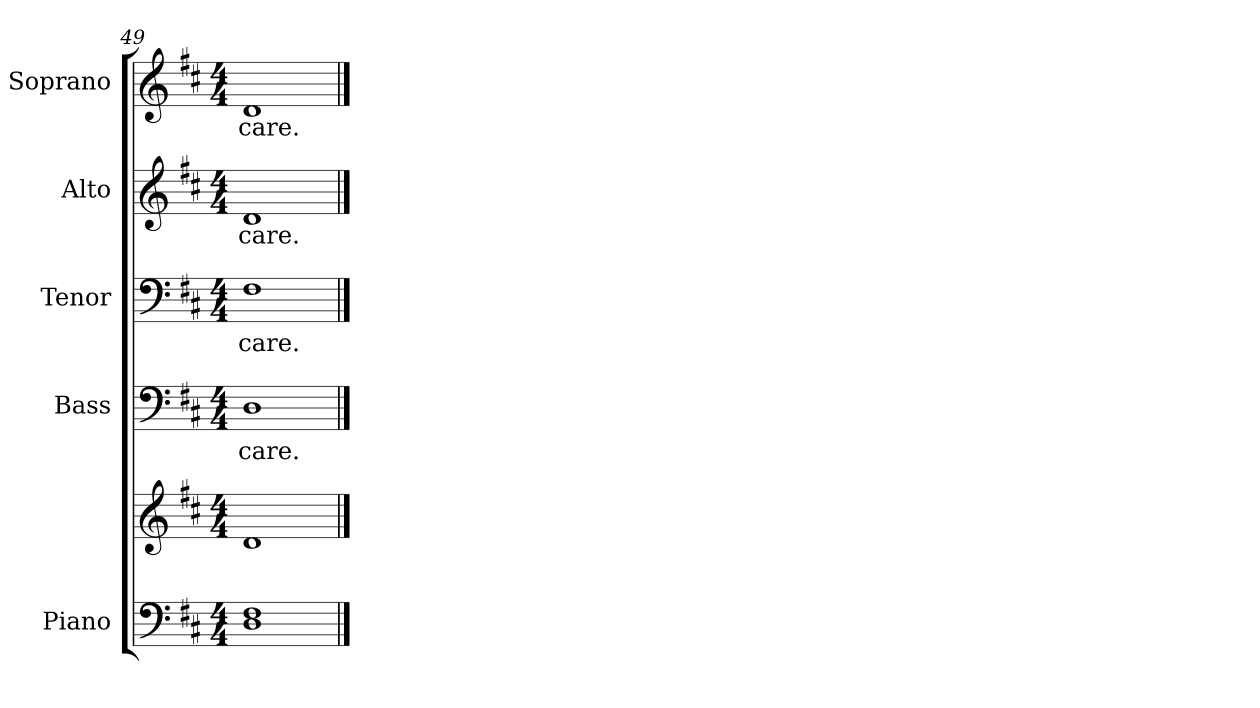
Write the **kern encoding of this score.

**kern	**kern	**kern	**text	**kern	**text	**kern	**text	**kern	**text
*part5	*part5	*part4	*part4	*part3	*part3	*part2	*part2	*part1	*part1
*staff6	*staff5	*staff4	*staff4	*staff3	*staff3	*staff2	*staff2	*staff1	*staff1
*I"Piano	*	*I"Bass	*	*I"Tenor	*	*I"Alto	*	*I"Soprano	*
*I'Pno.	*	*I'B.	*	*I'T.	*	*I'A.	*	*I'S.	*
!!LO:LB:g=z
*clefF4	*clefG2	*clefF4	*	*clefF4	*	*clefG2	*	*clefG2	*
*k[f#c#]	*k[f#c#]	*k[f#c#]	*	*k[f#c#]	*	*k[f#c#]	*	*k[f#c#]	*
*D:	*D:	*D:	*	*D:	*	*D:	*	*D:	*
*M4/4	*M4/4	*M4/4	*	*M4/4	*	*M4/4	*	*M4/4	*
=49	=49	=49	=49	=49	=49	=49	=49	=49	=49
!	!	!	!LO:LY:b:color=#000000	!	!	!	!	!	!
!	!	!	!	!	!LO:LY:b:color=#000000	!	!	!	!
!	!	!	!	!	!	!	!LO:LY:b:color=#000000	!	!
!	!	!	!	!	!	!	!	!	!LO:LY:b:color=#000000
1Di 1F#i	1di	1Di	care.	1F#i	care.	1di	care.	1di	care.
==	==	==	==	==	==	==	==	==	==
*-	*-	*-	*-	*-	*-	*-	*-	*-	*-
